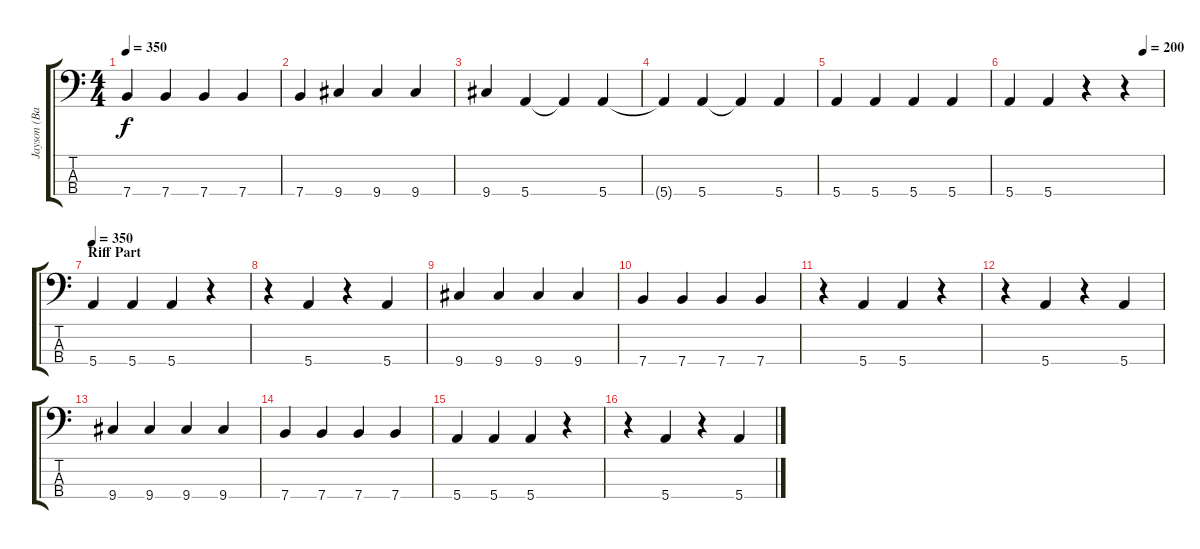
\track ("Jayson (Bass)" "Jayson (Ba") {instrument electricbasspick}
\staff {score tabs}
\tuning (G2 D2 A1 E1) {hide}
\ts (4 4)
\tempo 350
\clef f4
\ks c
7.4.4{dy f} 7.4.4 7.4.4 7.4.4 |
7.4.4 9.4.4 9.4.4 9.4.4 |
9.4.4 5.4.4 5.4{t}.4 5.4.4 |
5.4{t}.4 5.4.4 5.4{t}.4 5.4.4 |
5.4.4 5.4.4 5.4.4 5.4.4 |
\tempo (200 0.875)
5.4.4 5.4.4 r.4 r.4 |
\section ("" "Riff Part")
\tempo 350
5.4.4 5.4.4 5.4.4 r.4 |
r.4 5.4.4 r.4 5.4.4 |
9.4.4 9.4.4 9.4.4 9.4.4 |
7.4.4 7.4.4 7.4.4 7.4.4 |
r.4 5.4.4 5.4.4 r.4 |
r.4 5.4.4 r.4 5.4.4 |
9.4.4 9.4.4 9.4.4 9.4.4 |
7.4.4 7.4.4 7.4.4 7.4.4 |
5.4.4 5.4.4 5.4.4 r.4 |
r.4 5.4.4 r.4 5.4.4
